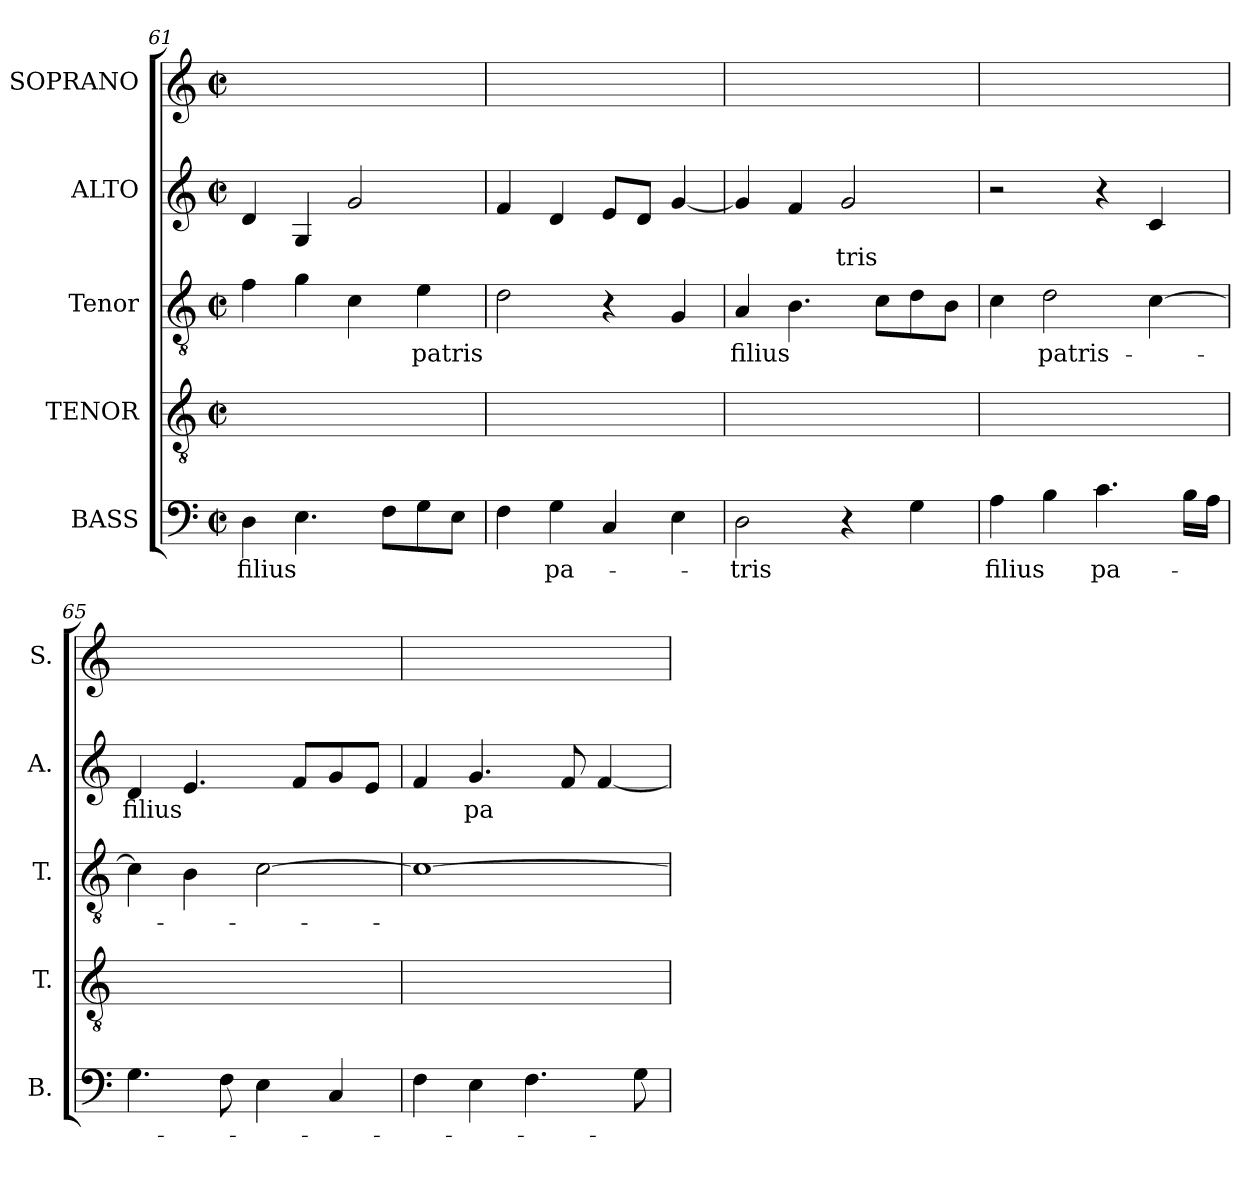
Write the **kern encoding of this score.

**kern	**text	**kern	**kern	**text	**kern	**text	**kern
*part5	*part5	*part4	*part3	*part3	*part2	*part2	*part1
*staff5	*staff5	*staff4	*staff3	*staff3	*staff2	*staff2	*staff1
*I"BASS	*	*I"TENOR	*I"Tenor	*	*I"ALTO	*	*I"SOPRANO
*I'B.	*	*I'T.	*I'T.	*	*I'A.	*	*I'S.
*clefF4	*	*clefGv2	*clefGv2	*	*clefG2	*	*clefG2
*	*	*ITrd7c12	*ITrd7c12	*	*	*	*
*k[]	*	*k[]	*k[]	*	*k[]	*	*k[]
*C:	*	*C:	*C:	*	*C:	*	*C:
*M2/2	*	*M2/2	*M2/2	*	*M2/2	*	*M2/2
*met(c|)	*	*met(c|)	*met(c|)	*	*met(c|)	*	*met(c|)
=61	=61	=61	=61	=61	=61	=61	=61
!	!LO:LY:b:color=#000000	!	!	!	!	!	!
4Di\	filius	1ryy	4Fi\	.	4di/	.	1ryy
4.Ei\	.	.	4Gi\	.	4Gi/	.	.
.	.	.	4Ci\	.	2gi/	.	.
8Fi\L	.	.	.	.	.	.	.
!	!	!	!	!LO:LY:b:color=#000000	!	!	!
8Gi\	.	.	4Ei\	patris	.	.	.
8Ei\J	.	.	.	.	.	.	.
=62	=62	=62	=62	=62	=62	=62	=62
4Fi\	.	1ryy	2Di\	.	4fi/	.	1ryy
!	!LO:LY:b:color=#000000	!	!	!	!	!	!
4Gi\	pa-	.	.	.	4di/	.	.
4Ci/	.	.	4r	.	8ei/L	.	.
.	.	.	.	.	8di/J	.	.
4Ei\	.	.	4GGi/	.	[4gi/	.	.
=63	=63	=63	=63	=63	=63	=63	=63
!	!LO:LY:b:color=#000000	!	!	!	!	!	!
!	!	!	!	!LO:LY:b:color=#000000	!	!	!
2Di\	-tris	1ryy	4AAi/	filius	4gi/]	.	1ryy
.	.	.	4.BBi\	.	4fi/	.	.
!	!	!	!	!	!	!LO:LY:b:color=#000000	!
4r	.	.	.	.	2gi/	tris	.
.	.	.	8Ci\L	.	.	.	.
4Gi\	.	.	8Di\	.	.	.	.
.	.	.	8BBi\J	.	.	.	.
=64	=64	=64	=64	=64	=64	=64	=64
!	!LO:LY:b:color=#000000	!	!	!	!	!	!
4Ai\	filius	1ryy	4Ci\	.	2r	.	1ryy
!	!	!	!	!LO:LY:b:color=#000000	!	!	!
4Bi\	.	.	2Di\	patris-	.	.	.
!	!LO:LY:b:color=#000000	!	!	!	!	!	!
4.ci\	pa-	.	.	.	4r	.	.
.	.	.	[4Ci\	.	4ci/	.	.
16Bi\LL	.	.	.	.	.	.	.
16Ai\JJ	.	.	.	.	.	.	.
!!LO:PB:g=z
=65	=65	=65	=65	=65	=65	=65	=65
!	!	!	!	!	!	!LO:LY:b:color=#000000	!
4.Gi\	.	1ryy	4Ci\]	.	4di/	filius	1ryy
.	.	.	4BBi\	.	4.ei/	.	.
8Fi\	.	.	.	.	.	.	.
4Ei\	.	.	[2Ci\	.	.	.	.
.	.	.	.	.	8fi/L	.	.
4Ci/	.	.	.	.	8gi/	.	.
.	.	.	.	.	8ei/J	.	.
=66	=66	=66	=66	=66	=66	=66	=66
4Fi\	.	1ryy	1Ci_	.	4fi/	.	1ryy
!	!	!	!	!	!	!LO:LY:b:color=#000000	!
4Ei\	.	.	.	.	4.gi/	pa	.
4.Fi\	.	.	.	.	.	.	.
.	.	.	.	.	8fi/	.	.
.	.	.	.	.	[4fi/	.	.
8Gi\	.	.	.	.	.	.	.
=	=	=	=	=	=	=	=
*-	*-	*-	*-	*-	*-	*-	*-
